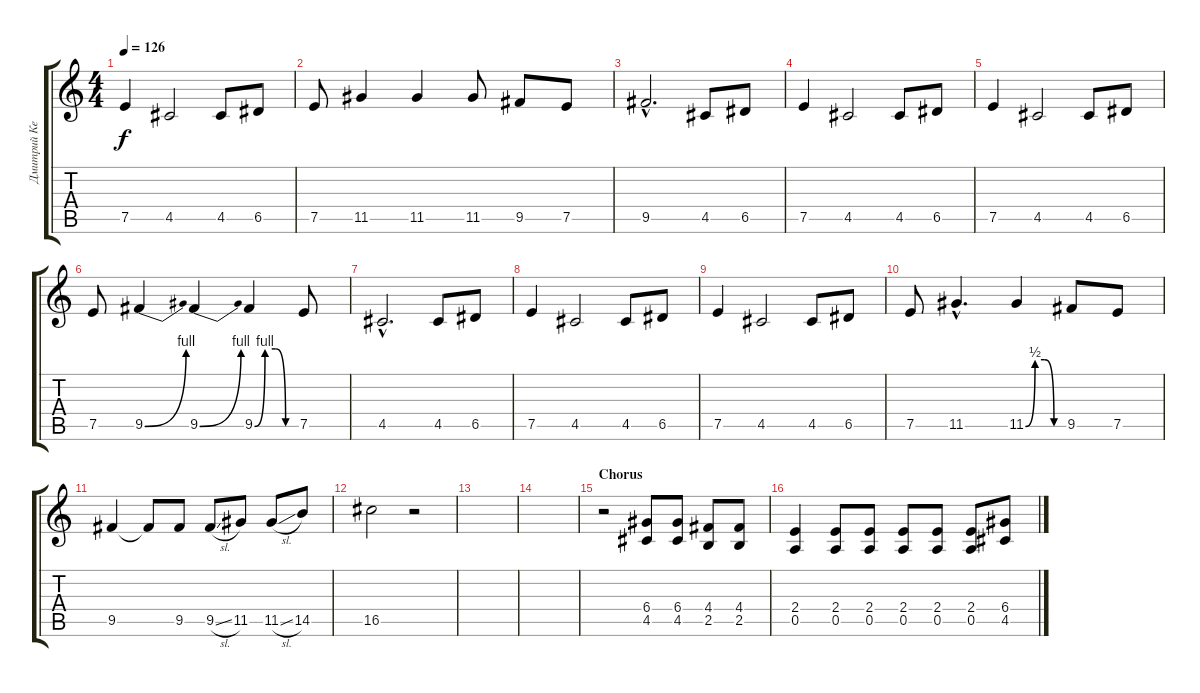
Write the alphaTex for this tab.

\track ("Дмитрий Кежватов (Гитара 1)" "Дмитрий Ке") {instrument distortionguitar}
\staff {score tabs}
\tuning (E4 B3 G3 D3 A2 E2) {hide}
\ts (4 4)
\tempo 126
\clef g2
\ks c
7.5.4{dy f} 4.5.2 4.5.8 6.5.8 |
7.5.8 11.5.4 11.5.4 11.5.8 9.5.8 7.5.8 |
9.5{hac}.2{d} 4.5.8 6.5.8 |
7.5.4 4.5.2 4.5.8 6.5.8 |
7.5.4 4.5.2 4.5.8 6.5.8 |
7.5.8 9.5{be (bend 0 0 60 4)}.4 9.5{be (bend 0 0 60 4)}.4 9.5{be (custom 0 0 15 4 30 4 45 0 60 0)}.4 7.5.8 |
4.5{hac}.2{d} 4.5.8 6.5.8 |
7.5.4 4.5.2 4.5.8 6.5.8 |
7.5.4 4.5.2 4.5.8 6.5.8 |
7.5.8 11.5{hac}.4{d} 11.5{be (custom 0 0 15 2 30 2 45 0 60 0)}.4 9.5.8 7.5.8 |
9.5.4 9.5{t}.8 9.5.8 9.5{sl}.8 11.5.8 11.5{sl}.8 14.5.8 |
16.5.2 r.2 |
|
|
\section ("" "Chorus")
r.2 (6.4 4.5).8{volume 14 balance 8} (6.4 4.5).8 (4.4 2.5).8 (4.4 2.5).8 |
(2.4 0.5).4 (2.4 0.5).8 (2.4 0.5).8 (2.4 0.5).8 (2.4 0.5).8 (2.4 0.5).8 (6.4 4.5).8
